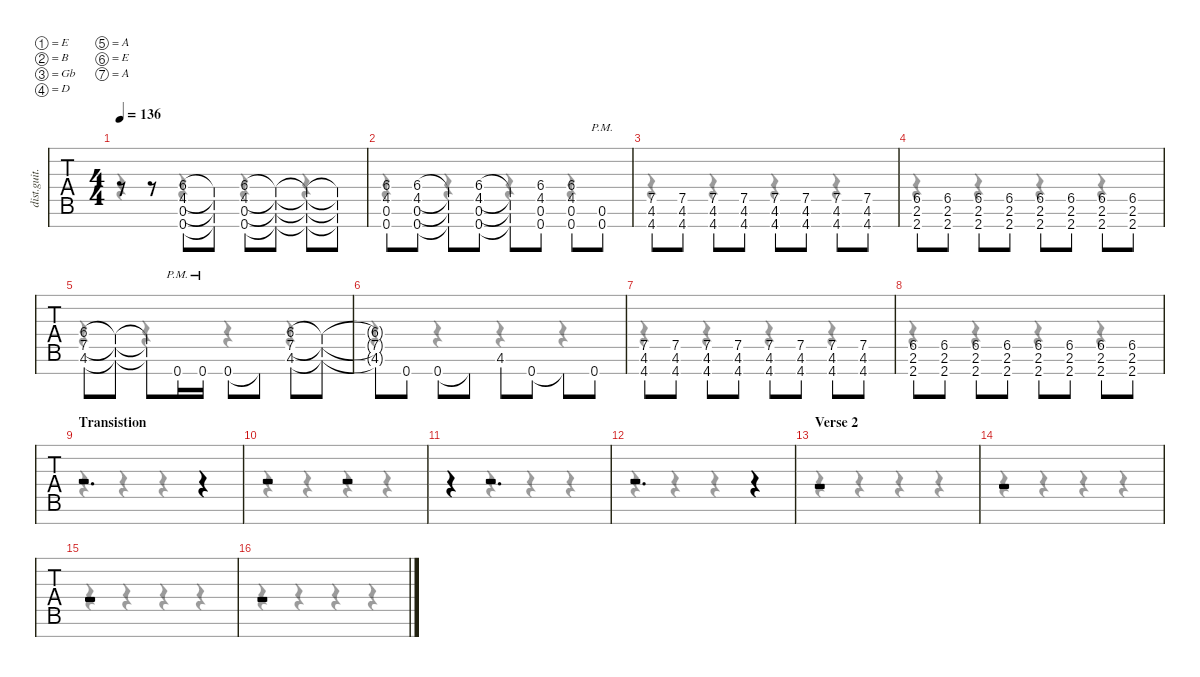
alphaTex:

\defaultSystemsLayout 4
\hideDynamics
\bracketExtendMode nobrackets
\track ("Rhythm Guitar 2" "dist.guit.") {instrument distortionguitar}
\staff {tabs}
\tuning (E4 B3 Gb3 D3 A2 E2 A1)
\voice
\ts (4 4)
\tempo 136
\clef g2
\ks c
r.8{dy f beam Up} r.8{beam Up} (6.4{acc #} 4.5{acc #} 0.6 0.7).8{beam Up} (6.4{t acc #} 4.5{t acc #} 0.6{t} 0.7{t}).8{beam Up} (6.4{acc #} 4.5{acc #} 0.6 0.7).8{beam Up} (6.4{t acc #} 4.5{t acc #} 0.6{t} 0.7{t}).8{beam Up} (6.4{t acc #} 4.5{t acc #} 0.6{t} 0.7{t}).8{beam Up} (6.4{t acc #} 4.5{t acc #} 0.6{t} 0.7{t}).8{beam Up} |
(6.4{acc #} 4.5{acc #} 0.6 0.7).8{beam Up} (6.4{acc #} 4.5{acc #} 0.6 0.7).8{beam Up} (6.4{t acc #} 4.5{t acc #} 0.6{t} 0.7{t}).8{beam Up} (6.4{acc #} 4.5{acc #} 0.6 0.7).8{beam Up} (6.4{t acc #} 4.5{t acc #} 0.6{t} 0.7{t}).8{beam Up} (6.4{acc #} 4.5{acc #} 0.6 0.7).8{beam Up} (6.4{acc #} 4.5{acc #} 0.6 0.7).8{beam Up} (0.6{pm} 0.7{pm}).8{beam Up} |
(7.5 4.6{acc #} 4.7{acc #}).8{beam Up} (7.5 4.6{acc #} 4.7{acc #}).8{beam Up} (7.5 4.6{acc #} 4.7{acc #}).8{beam Up} (7.5 4.6{acc #} 4.7{acc #}).8{beam Up} (7.5 4.6{acc #} 4.7{acc #}).8{beam Up} (7.5 4.6{acc #} 4.7{acc #}).8{beam Up} (7.5 4.6{acc #} 4.7{acc #}).8{beam Up} (7.5 4.6{acc #} 4.7{acc #}).8{beam Up} |
(6.5{acc #} 2.6{acc #} 2.7).8{beam Up} (6.5{acc #} 2.6{acc #} 2.7).8{beam Up} (6.5{acc #} 2.6{acc #} 2.7).8{beam Up} (6.5{acc #} 2.6{acc #} 2.7).8{beam Up} (6.5{acc #} 2.6{acc #} 2.7).8{beam Up} (6.5{acc #} 2.6{acc #} 2.7).8{beam Up} (6.5{acc #} 2.6{acc #} 2.7).8{beam Up} (6.5{acc #} 2.6{acc #} 2.7).8{beam Up} |
(6.4{acc #} 7.5 4.6{acc #}).8{beam Up} (6.4{t acc #} 7.5{t} 4.6{t acc #}).8{beam Up} (6.4{t acc #} 7.5{t} 4.6{t acc #}).8{beam Up} 0.7{pm}.16{beam Up} 0.7{pm}.16{beam Up} 0.7.8{beam Up} 0.7{t}.8{beam Up} (6.4{acc #} 7.5 4.6{acc #}).8{beam Up} (6.4{t acc #} 7.5{t} 4.6{t acc #}).8{beam Up} |
(6.4{t acc #} 7.5{t} 4.6{t acc #}).8{beam Up} 0.7.8{beam Up} 0.7.8{beam Up} 0.7{t}.8{beam Up} 4.6{acc #}.8{beam Up} 0.7.8{beam Up} 0.7{t}.8{beam Up} 0.7.8{beam Up} |
(7.5 4.6{acc #} 4.7{acc #}).8{beam Up} (7.5 4.6{acc #} 4.7{acc #}).8{beam Up} (7.5 4.6{acc #} 4.7{acc #}).8{beam Up} (7.5 4.6{acc #} 4.7{acc #}).8{beam Up} (7.5 4.6{acc #} 4.7{acc #}).8{beam Up} (7.5 4.6{acc #} 4.7{acc #}).8{beam Up} (7.5 4.6{acc #} 4.7{acc #}).8{beam Up} (7.5 4.6{acc #} 4.7{acc #}).8{beam Up} |
(6.5{acc #} 2.6{acc #} 2.7).8{beam Up} (6.5{acc #} 2.6{acc #} 2.7).8{beam Up} (6.5{acc #} 2.6{acc #} 2.7).8{beam Up} (6.5{acc #} 2.6{acc #} 2.7).8{beam Up} (6.5{acc #} 2.6{acc #} 2.7).8{beam Up} (6.5{acc #} 2.6{acc #} 2.7).8{beam Up} (6.5{acc #} 2.6{acc #} 2.7).8{beam Up} (6.5{acc #} 2.6{acc #} 2.7).8{beam Up} |
\section ("" "Transistion")
r.2{d beam Up} r.4{beam Up} |
r.2{beam Up} r.2{beam Up} |
r.4{beam Up} r.2{d beam Up} |
r.2{d beam Up} r.4{beam Up} |
\section ("" "Verse 2")
r.1{beam Up} |
r.1{beam Up} |
r.1{beam Up} |
r.1{beam Up}
\voice
\clef g2
\ottava regular
\simile none
\ks c
r.4{dy mf beam Down} r.4{beam Down} r.4{beam Down} r.4{beam Down} |
r.4{beam Down} r.4{beam Down} r.4{beam Down} r.4{beam Down} |
r.4{beam Down} r.4{beam Down} r.4{beam Down} r.4{beam Down} |
r.4{beam Down} r.4{beam Down} r.4{beam Down} r.4{beam Down} |
r.4{beam Down} r.4{beam Down} r.4{beam Down} r.4{beam Down} |
r.4{beam Down} r.4{beam Down} r.4{beam Down} r.4{beam Down} |
r.4{beam Down} r.4{beam Down} r.4{beam Down} r.4{beam Down} |
r.4{beam Down} r.4{beam Down} r.4{beam Down} r.4{beam Down} |
r.4{beam Down} r.4{beam Down} r.4{beam Down} r.4{beam Down} |
r.4{beam Down} r.4{beam Down} r.4{beam Down} r.4{beam Down} |
r.4{beam Down} r.4{beam Down} r.4{beam Down} r.4{beam Down} |
r.4{beam Down} r.4{beam Down} r.4{beam Down} r.4{beam Down} |
r.4{beam Down} r.4{beam Down} r.4{beam Down} r.4{beam Down} |
r.4{beam Down} r.4{beam Down} r.4{beam Down} r.4{beam Down} |
r.4{beam Down} r.4{beam Down} r.4{beam Down} r.4{beam Down} |
r.4{beam Down} r.4{beam Down} r.4{beam Down} r.4{beam Down}
